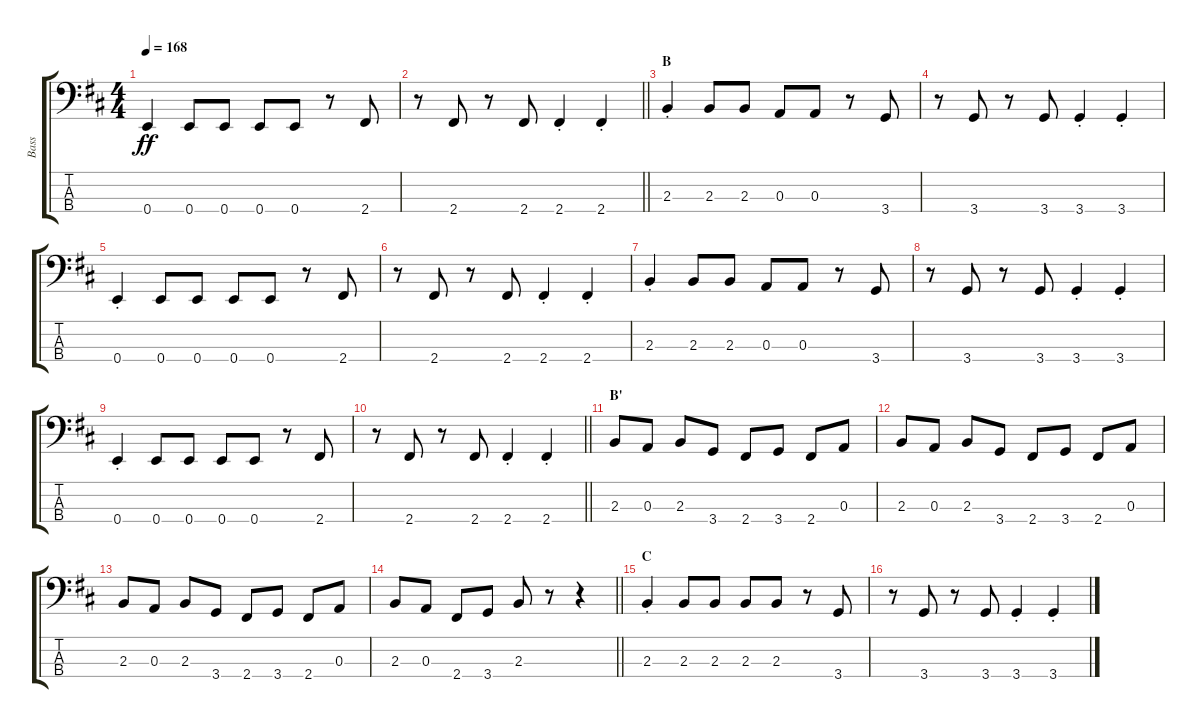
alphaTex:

\track ("Bass" "Bass") {instrument electricbassfinger}
\staff {score tabs}
\tuning (G2 D2 A1 E1) {hide}
\ts (4 4)
\tempo 168
\clef f4
\ks d
0.4{st}.4{dy ff} 0.4.8 0.4.8 0.4.8 0.4.8 r.8 2.4.8 |
\barLineRight lightlight
r.8 2.4.8 r.8 2.4.8 2.4{st}.4 2.4{st}.4 |
\section ("" "B")
2.3{st}.4 2.3.8 2.3.8 0.3.8 0.3.8 r.8 3.4.8 |
r.8 3.4.8 r.8 3.4.8 3.4{st}.4 3.4{st}.4 |
0.4{st}.4 0.4.8 0.4.8 0.4.8 0.4.8 r.8 2.4.8 |
r.8 2.4.8 r.8 2.4.8 2.4{st}.4 2.4{st}.4 |
2.3{st}.4 2.3.8 2.3.8 0.3.8 0.3.8 r.8 3.4.8 |
r.8 3.4.8 r.8 3.4.8 3.4{st}.4 3.4{st}.4 |
0.4{st}.4 0.4.8 0.4.8 0.4.8 0.4.8 r.8 2.4.8 |
\barLineRight lightlight
r.8 2.4.8 r.8 2.4.8 2.4{st}.4 2.4{st}.4 |
\section ("" "B'")
2.3.8 0.3.8 2.3.8 3.4.8 2.4.8 3.4.8 2.4.8 0.3.8 |
2.3.8 0.3.8 2.3.8 3.4.8 2.4.8 3.4.8 2.4.8 0.3.8 |
2.3.8 0.3.8 2.3.8 3.4.8 2.4.8 3.4.8 2.4.8 0.3.8 |
\barLineRight lightlight
2.3.8 0.3.8 2.4.8 3.4.8 2.3.8 r.8 r.4 |
\section ("" "C")
2.3{st}.4 2.3.8 2.3.8 2.3.8 2.3.8 r.8 3.4.8 |
r.8 3.4.8 r.8 3.4.8 3.4{st}.4 3.4{st}.4
